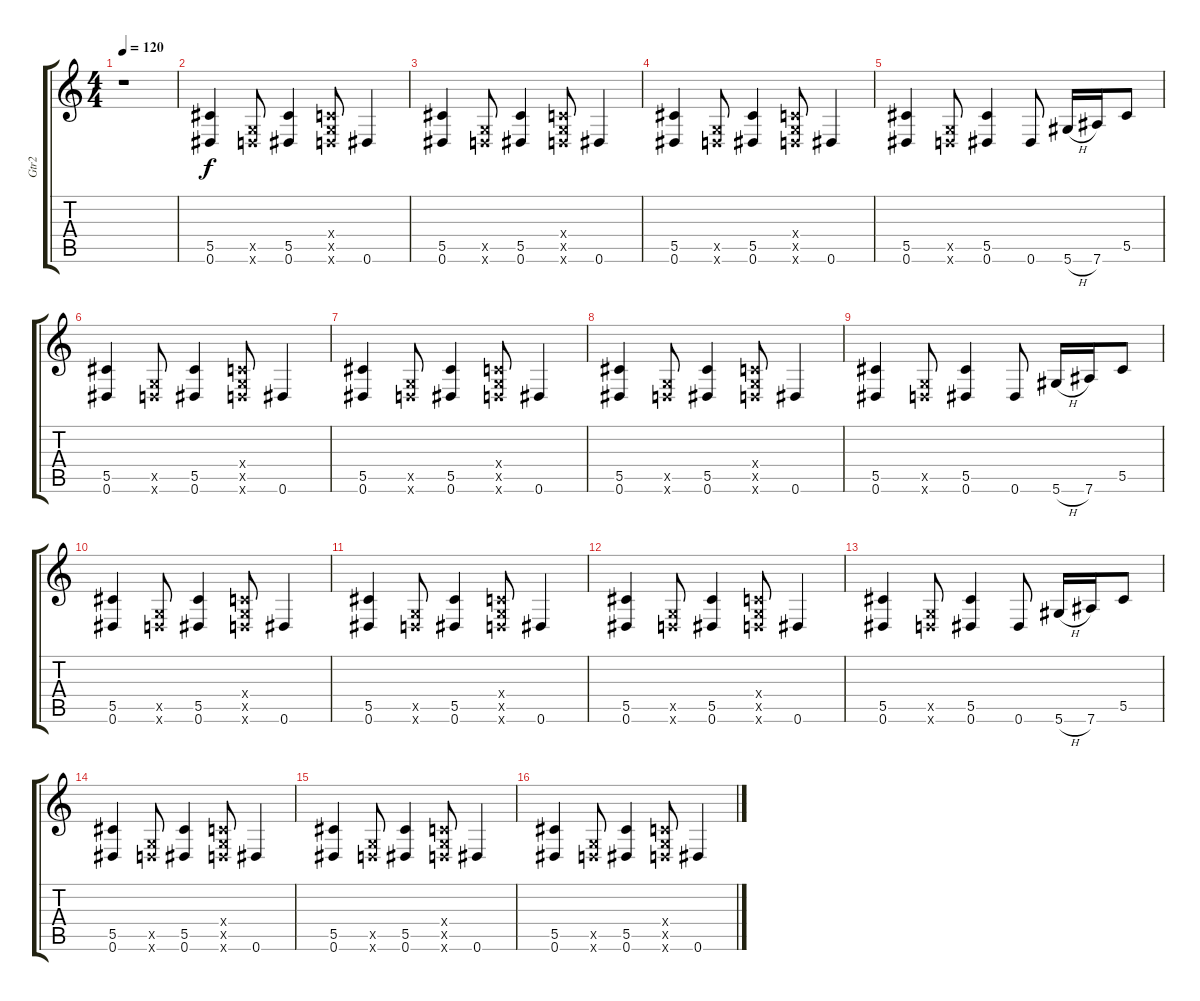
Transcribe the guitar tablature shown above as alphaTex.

\track ("Gtr2" "Gtr2") {instrument overdrivenguitar}
\staff {score tabs}
\tuning (Eb4 Bb3 Gb3 Db3 Ab2 Eb2) {hide}
\ts (4 4)
\tempo 120
\clef g2
\ks c
r.1{dy f instrument overdrivenguitar} |
(5.5 0.6).4 (-1.5{x} -1.6{x}).8 (5.5 0.6).4 (-1.4{x} -1.5{x} -1.6{x}).8 0.6.4 |
(5.5 0.6).4 (-1.5{x} -1.6{x}).8 (5.5 0.6).4 (-1.4{x} -1.5{x} -1.6{x}).8 0.6.4 |
(5.5 0.6).4 (-1.5{x} -1.6{x}).8 (5.5 0.6).4 (-1.4{x} -1.5{x} -1.6{x}).8 0.6.4 |
(5.5 0.6).4 (-1.5{x} -1.6{x}).8 (5.5 0.6).4 0.6.8 5.6{h}.16 7.6.16 5.5.8 |
(5.5 0.6).4 (-1.5{x} -1.6{x}).8 (5.5 0.6).4 (-1.4{x} -1.5{x} -1.6{x}).8 0.6.4 |
(5.5 0.6).4 (-1.5{x} -1.6{x}).8 (5.5 0.6).4 (-1.4{x} -1.5{x} -1.6{x}).8 0.6.4 |
(5.5 0.6).4 (-1.5{x} -1.6{x}).8 (5.5 0.6).4 (-1.4{x} -1.5{x} -1.6{x}).8 0.6.4 |
(5.5 0.6).4 (-1.5{x} -1.6{x}).8 (5.5 0.6).4 0.6.8 5.6{h}.16 7.6.16 5.5.8 |
(5.5 0.6).4 (-1.5{x} -1.6{x}).8 (5.5 0.6).4 (-1.4{x} -1.5{x} -1.6{x}).8 0.6.4 |
(5.5 0.6).4 (-1.5{x} -1.6{x}).8 (5.5 0.6).4 (-1.4{x} -1.5{x} -1.6{x}).8 0.6.4 |
(5.5 0.6).4 (-1.5{x} -1.6{x}).8 (5.5 0.6).4 (-1.4{x} -1.5{x} -1.6{x}).8 0.6.4 |
(5.5 0.6).4 (-1.5{x} -1.6{x}).8 (5.5 0.6).4 0.6.8 5.6{h}.16 7.6.16 5.5.8 |
(5.5 0.6).4 (-1.5{x} -1.6{x}).8 (5.5 0.6).4 (-1.4{x} -1.5{x} -1.6{x}).8 0.6.4 |
(5.5 0.6).4 (-1.5{x} -1.6{x}).8 (5.5 0.6).4 (-1.4{x} -1.5{x} -1.6{x}).8 0.6.4 |
(5.5 0.6).4 (-1.5{x} -1.6{x}).8 (5.5 0.6).4 (-1.4{x} -1.5{x} -1.6{x}).8 0.6.4
